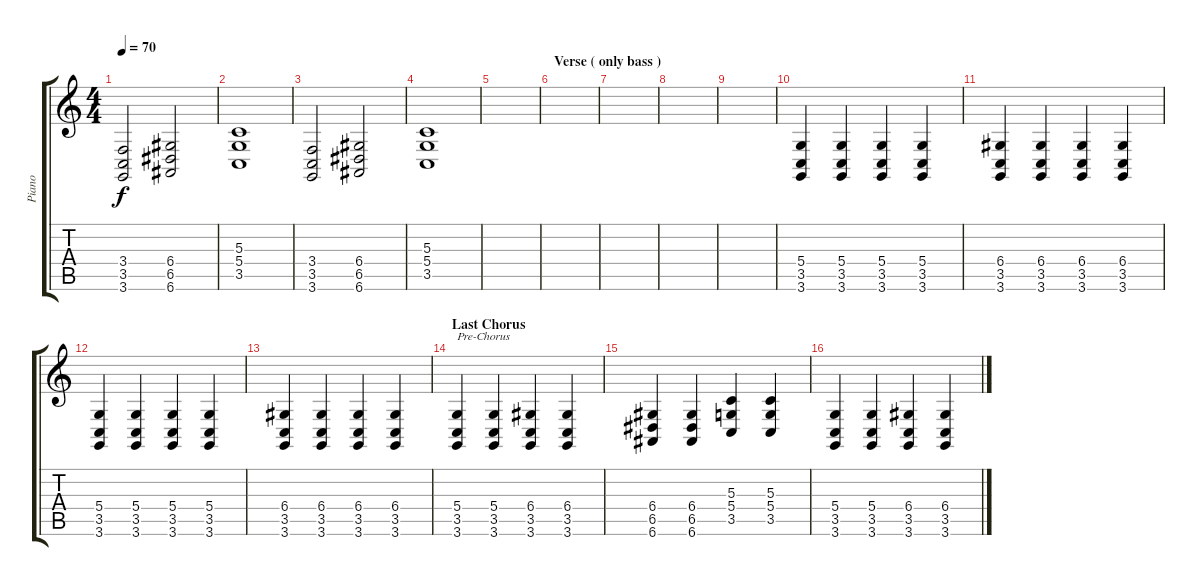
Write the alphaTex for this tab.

\track ("Piano" "Piano") {instrument brightacousticpiano}
\staff {score tabs}
\tuning (E4 B3 G3 D3 A2 E2) {hide}
\ts (4 4)
\tempo 70
\clef g2
\ks c
(3.4 3.5 3.6).2{dy f} (6.4 6.5 6.6).2 |
(5.3 5.4 3.5).1 |
(3.4 3.5 3.6).2 (6.4 6.5 6.6).2 |
(5.3 5.4 3.5).1 |
|
\section ("" "Verse ( only bass )")
|
|
|
|
(5.4 3.5 3.6).4 (5.4 3.5 3.6).4 (5.4 3.5 3.6).4 (5.4 3.5 3.6).4 |
(6.4 3.5 3.6).4 (6.4 3.5 3.6).4 (6.4 3.5 3.6).4 (6.4 3.5 3.6).4 |
(5.4 3.5 3.6).4 (5.4 3.5 3.6).4 (5.4 3.5 3.6).4 (5.4 3.5 3.6).4 |
(6.4 3.5 3.6).4 (6.4 3.5 3.6).4 (6.4 3.5 3.6).4 (6.4 3.5 3.6).4 |
\section ("" "Last Chorus")
(5.4 3.5 3.6).4{txt "Pre-Chorus "} (5.4 3.5 3.6).4 (6.4 3.5 3.6).4 (6.4 3.5 3.6).4 |
(6.4 6.5 6.6).4 (6.4 6.5 6.6).4 (5.3 5.4 3.5).4 (5.3 5.4 3.5).4 |
(5.4 3.5 3.6).4 (5.4 3.5 3.6).4 (6.4 3.5 3.6).4 (6.4 3.5 3.6).4
